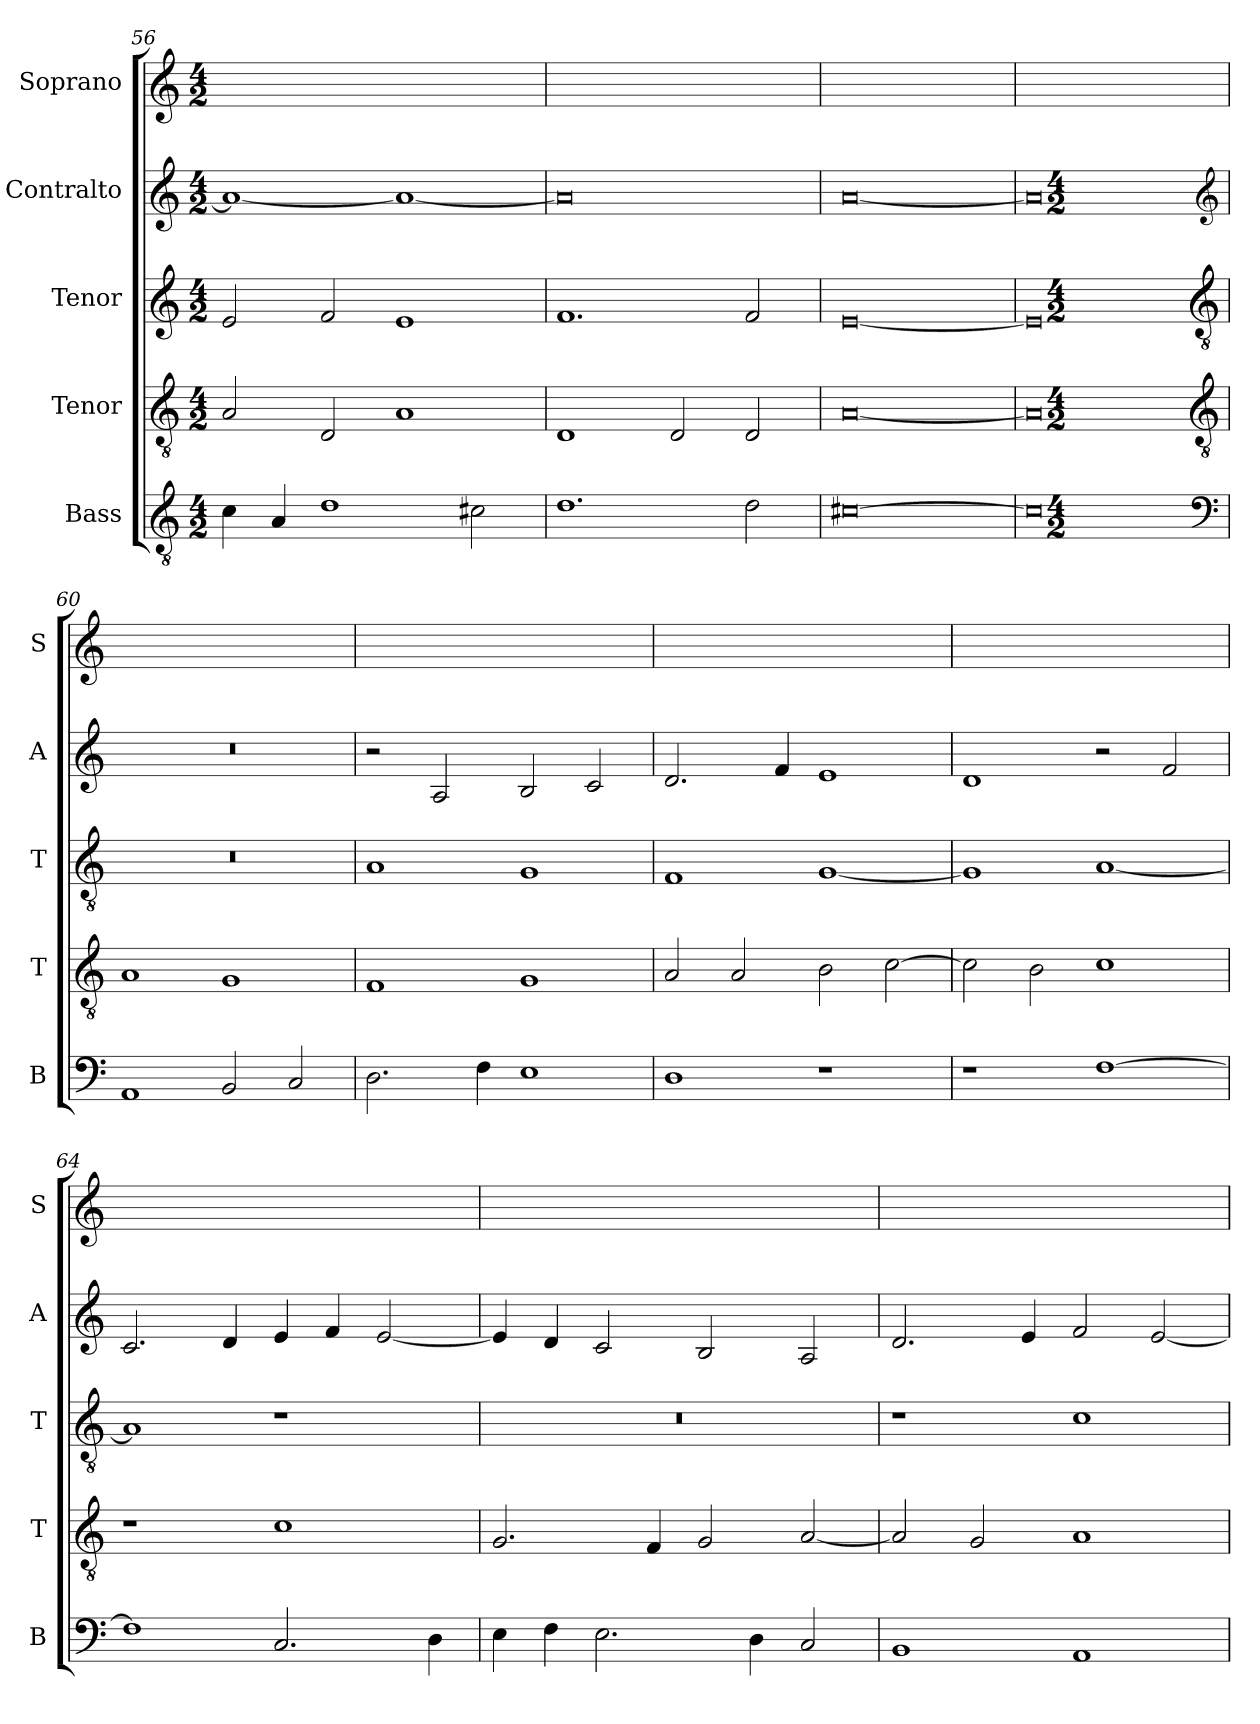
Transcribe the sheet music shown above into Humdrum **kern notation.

**kern	**kern	**kern	**kern	**kern
*part5	*part4	*part3	*part2	*part1
*staff5	*staff4	*staff3	*staff2	*staff1
*I"Bass	*I"Tenor	*I"Tenor	*I"Contralto	*I"Soprano
*I'B	*I'T	*I'T	*I'A	*I'S
*clefGv2	*clefGv2	*clefG2	*clefG2	*clefG2
*k[]	*k[]	*k[]	*k[]	*k[]
*D:dor	*D:dor	*D:dor	*D:dor	*D:dor
*M4/2	*M4/2	*M4/2	*M4/2	*M4/2
=56	=56	=56	=56	=56
4c	2A	2e	1a_	0ryy
4A	.	.	.	.
1d	2D	2f	.	.
.	1A	1e	1a_	.
2c#X	.	.	.	.
=57	=57	=57	=57	=57
1.d	1D	1.f	0a]	0ryy
.	2D	.	.	.
2d	2D	2f	.	.
=58	=58	=58	=58	=58
[0c#X	[0A	[0e	[0a	0ryy
=59	=59	=59	=59	=59
0c#]	0A]	0e]	0a]	0ryy
*clefF4	*clefGv2	*clefGv2	*clefG2	*
*k[]	*k[]	*k[]	*k[]	*
*D:dor	*D:dor	*D:dor	*D:dor	*
*M4/2	*M4/2	*M4/2	*M4/2	*
=60	=60	=60	=60	=60
1AA	1A	0r	0r	0ryy
2BB	1G	.	.	.
2C	.	.	.	.
=61	=61	=61	=61	=61
2.D	1F	1A	2r	0ryy
.	.	.	2A	.
4F	.	.	.	.
1E	1G	1G	2B	.
.	.	.	2c	.
=62	=62	=62	=62	=62
1D	2A	1F	2.d	0ryy
.	2A	.	.	.
.	.	.	4f	.
1r	2B	[1G	1e	.
.	[2c	.	.	.
=63	=63	=63	=63	=63
1r	2c]	1G]	1d	0ryy
.	2B	.	.	.
[1F	1c	[1A	2r	.
.	.	.	2f	.
=64	=64	=64	=64	=64
1F]	1r	1A]	2.c	0ryy
.	.	.	4d	.
2.C	1c	1r	4e	.
.	.	.	4f	.
.	.	.	[2e	.
4D	.	.	.	.
=65	=65	=65	=65	=65
4E	2.G	0r	4e]	0ryy
4F	.	.	4d	.
2.E	.	.	2c	.
.	4F	.	.	.
.	2G	.	2B	.
4D	.	.	.	.
2C	[2A	.	2A	.
=66	=66	=66	=66	=66
1BB	2A]	1r	2.d	0ryy
.	2G	.	.	.
.	.	.	4e	.
1AA	1A	1c	2f	.
.	.	.	[2e	.
=	=	=	=	=
*-	*-	*-	*-	*-
